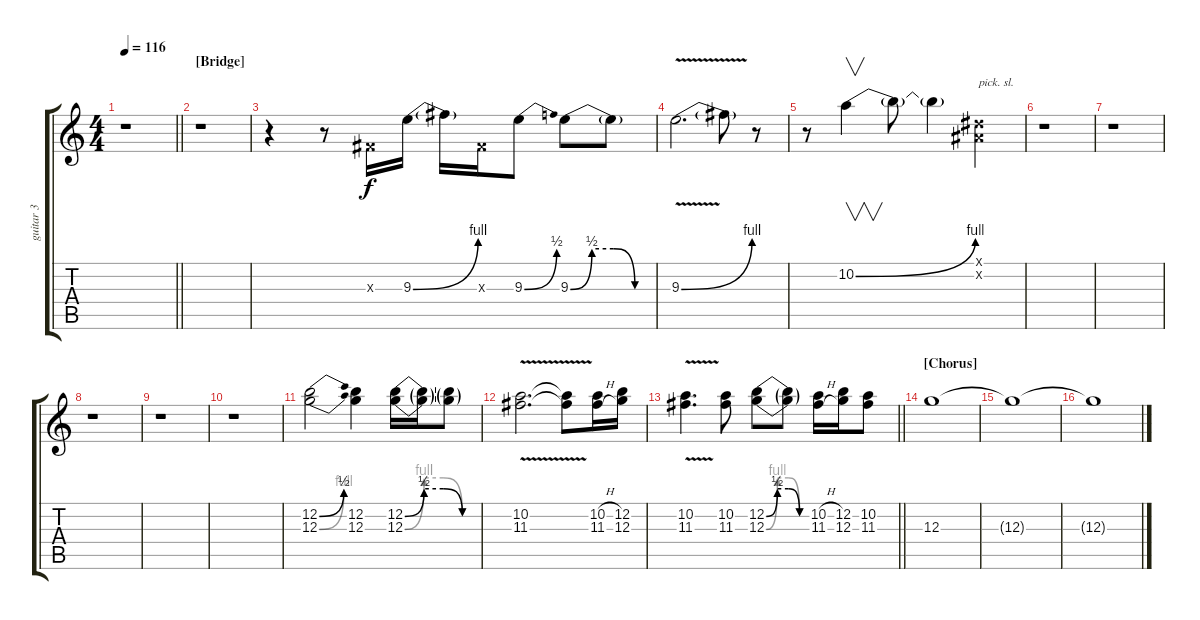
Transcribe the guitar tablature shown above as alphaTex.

\track ("guitar 3" "guitar 3") {instrument acousticguitarsteel}
\staff {score tabs}
\tuning (E4 B3 G3 D3 A2 E2) {hide}
\ts (4 4)
\tempo 116
\clef g2
\barLineRight lightlight
\ks c
r.1{dy f} |
\section ("" "[Bridge]")
r.1 |
r.4 r.8 -1.3{x}.16 9.3{be (bend 0 0 60 4)}.16 9.3{t}.16 -1.3{x}.16 9.3{be (bend 0 0 60 2)}.8 9.3{be (custom 0 0 15 2 30 2 45 0 60 0)}.8 9.3{t}.8 |
9.3{be (bend 0 0 60 4) v}.2{d} 9.3{t}.8 r.8 |
r.8 10.2{be (bend 0 0 60 4)}.4{v} 10.2{t}.8 10.2{t}.4 (-1.1{x} -1.2{x}).4{txt "pick. sl."} |
r.1 |
r.1 |
r.1 |
r.1 |
r.1 |
(12.2{be (bend 0 0 60 2)} 12.3{be (bend 0 0 60 4)}).2 (12.2 12.3).4 (12.2{be (custom 0 0 15 2 30 2 45 0 60 0)} 12.3{be (custom 0 0 15 4 30 4 45 0 60 0)}).16 (12.2{t} 12.3{t}).16 (12.2{t} 12.3{t}).8 |
(10.2{v} 11.3{v}).2{d} (10.2{t} 11.3{t}).8 (10.2{h} 11.3{h}).16 (12.2 12.3).16 |
\barLineRight lightlight
(10.2{v} 11.3{v}).4{d} (10.2 11.3).8 (12.2{be (custom 0 0 15 2 30 2 45 0 60 0)} 12.3{be (custom 0 0 15 4 30 4 45 0 60 0)}).8 (12.2{t} 12.3{t}).8 (10.2{h} 11.3{h}).16 (12.2 12.3).16 (10.2 11.3).8 |
\section ("" "[Chorus]")
12.3.1 |
12.3{t}.1 |
12.3{t}.1
